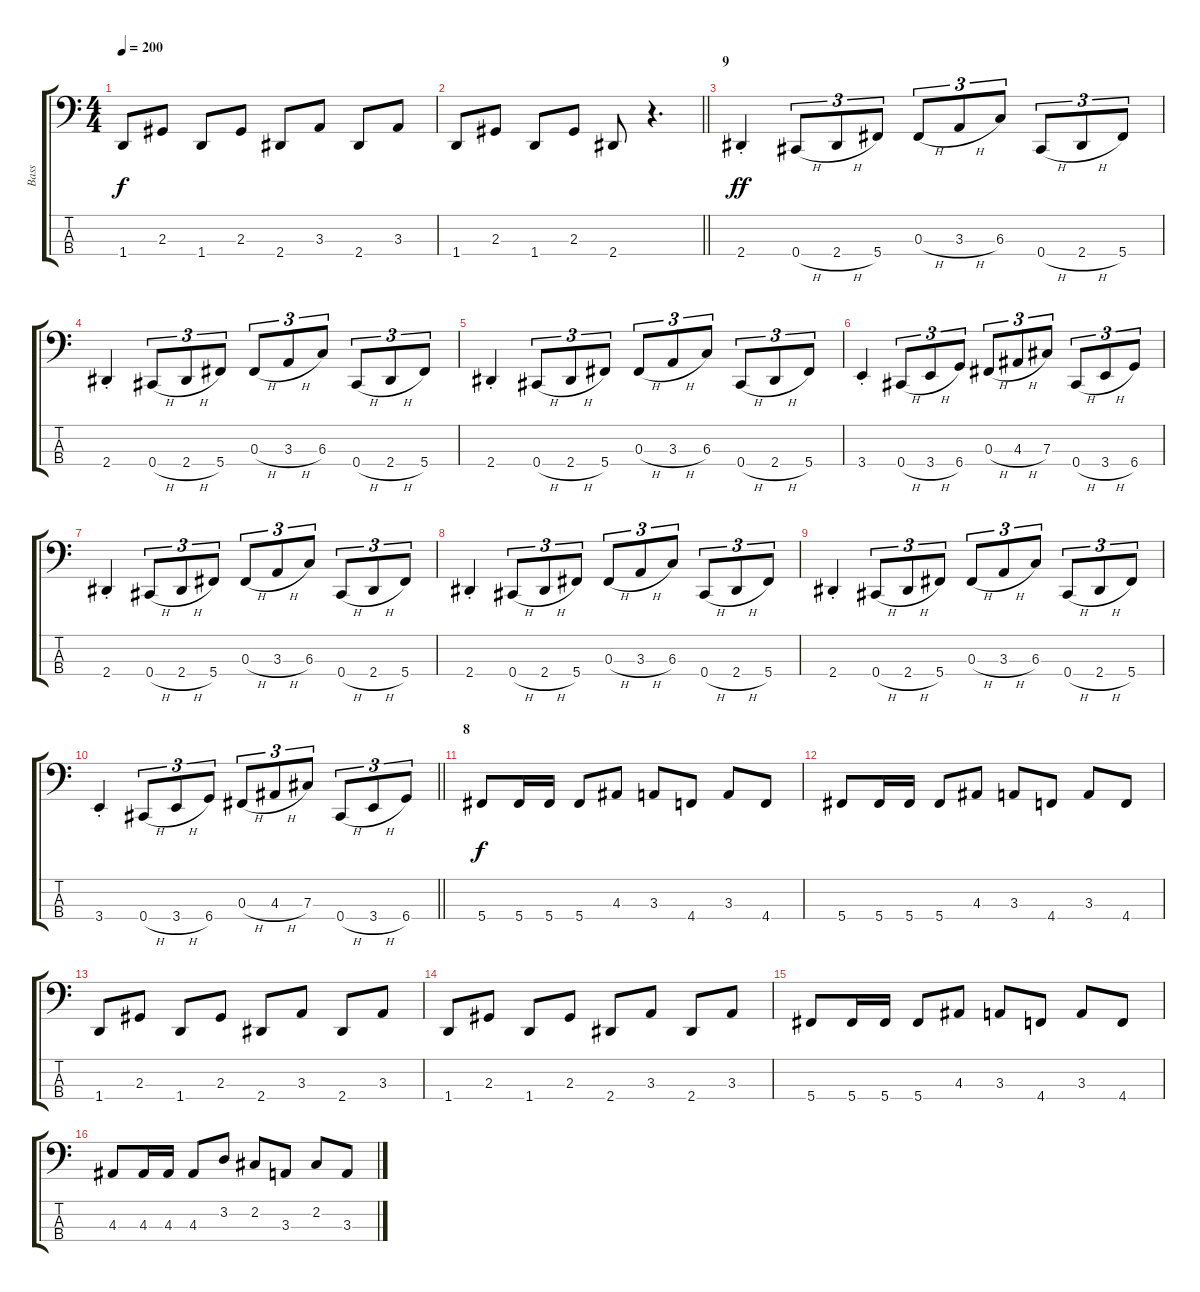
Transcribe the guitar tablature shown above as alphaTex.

\track ("Bass" "Bass") {instrument electricbassfinger}
\staff {score tabs}
\tuning (E2 B1 Gb1 Db1) {hide}
\ts (4 4)
\tempo 200
\clef f4
\ks c
1.4.8{dy f} 2.3.8 1.4.8 2.3.8 2.4.8 3.3.8 2.4.8 3.3.8 |
\barLineRight lightlight
1.4.8 2.3.8 1.4.8 2.3.8 2.4.8 r.4{d} |
\section ("" "9")
2.4{st}.4{dy ff} 0.4{h}.8{tu (3 2)} 2.4{h}.8{tu (3 2)} 5.4.8{tu (3 2)} 0.3{h}.8{tu (3 2)} 3.3{h}.8{tu (3 2)} 6.3.8{tu (3 2)} 0.4{h}.8{tu (3 2)} 2.4{h}.8{tu (3 2)} 5.4.8{tu (3 2)} |
2.4{st}.4 0.4{h}.8{tu (3 2)} 2.4{h}.8{tu (3 2)} 5.4.8{tu (3 2)} 0.3{h}.8{tu (3 2)} 3.3{h}.8{tu (3 2)} 6.3.8{tu (3 2)} 0.4{h}.8{tu (3 2)} 2.4{h}.8{tu (3 2)} 5.4.8{tu (3 2)} |
2.4{st}.4 0.4{h}.8{tu (3 2)} 2.4{h}.8{tu (3 2)} 5.4.8{tu (3 2)} 0.3{h}.8{tu (3 2)} 3.3{h}.8{tu (3 2)} 6.3.8{tu (3 2)} 0.4{h}.8{tu (3 2)} 2.4{h}.8{tu (3 2)} 5.4.8{tu (3 2)} |
3.4{st}.4 0.4{h}.8{tu (3 2)} 3.4{h}.8{tu (3 2)} 6.4.8{tu (3 2)} 0.3{h}.8{tu (3 2)} 4.3{h}.8{tu (3 2)} 7.3.8{tu (3 2)} 0.4{h}.8{tu (3 2)} 3.4{h}.8{tu (3 2)} 6.4.8{tu (3 2)} |
2.4{st}.4 0.4{h}.8{tu (3 2)} 2.4{h}.8{tu (3 2)} 5.4.8{tu (3 2)} 0.3{h}.8{tu (3 2)} 3.3{h}.8{tu (3 2)} 6.3.8{tu (3 2)} 0.4{h}.8{tu (3 2)} 2.4{h}.8{tu (3 2)} 5.4.8{tu (3 2)} |
2.4{st}.4 0.4{h}.8{tu (3 2)} 2.4{h}.8{tu (3 2)} 5.4.8{tu (3 2)} 0.3{h}.8{tu (3 2)} 3.3{h}.8{tu (3 2)} 6.3.8{tu (3 2)} 0.4{h}.8{tu (3 2)} 2.4{h}.8{tu (3 2)} 5.4.8{tu (3 2)} |
2.4{st}.4 0.4{h}.8{tu (3 2)} 2.4{h}.8{tu (3 2)} 5.4.8{tu (3 2)} 0.3{h}.8{tu (3 2)} 3.3{h}.8{tu (3 2)} 6.3.8{tu (3 2)} 0.4{h}.8{tu (3 2)} 2.4{h}.8{tu (3 2)} 5.4.8{tu (3 2)} |
\barLineRight lightlight
3.4{st}.4 0.4{h}.8{tu (3 2)} 3.4{h}.8{tu (3 2)} 6.4.8{tu (3 2)} 0.3{h}.8{tu (3 2)} 4.3{h}.8{tu (3 2)} 7.3.8{tu (3 2)} 0.4{h}.8{tu (3 2)} 3.4{h}.8{tu (3 2)} 6.4.8{tu (3 2)} |
\section ("" "8")
5.4.8{dy f} 5.4.16 5.4.16 5.4.8 4.3.8 3.3.8 4.4.8 3.3.8 4.4.8 |
5.4.8 5.4.16 5.4.16 5.4.8 4.3.8 3.3.8 4.4.8 3.3.8 4.4.8 |
1.4.8 2.3.8 1.4.8 2.3.8 2.4.8 3.3.8 2.4.8 3.3.8 |
1.4.8 2.3.8 1.4.8 2.3.8 2.4.8 3.3.8 2.4.8 3.3.8 |
5.4.8 5.4.16 5.4.16 5.4.8 4.3.8 3.3.8 4.4.8 3.3.8 4.4.8 |
4.3.8 4.3.16 4.3.16 4.3.8 3.2.8 2.2.8 3.3.8 2.2.8 3.3.8
